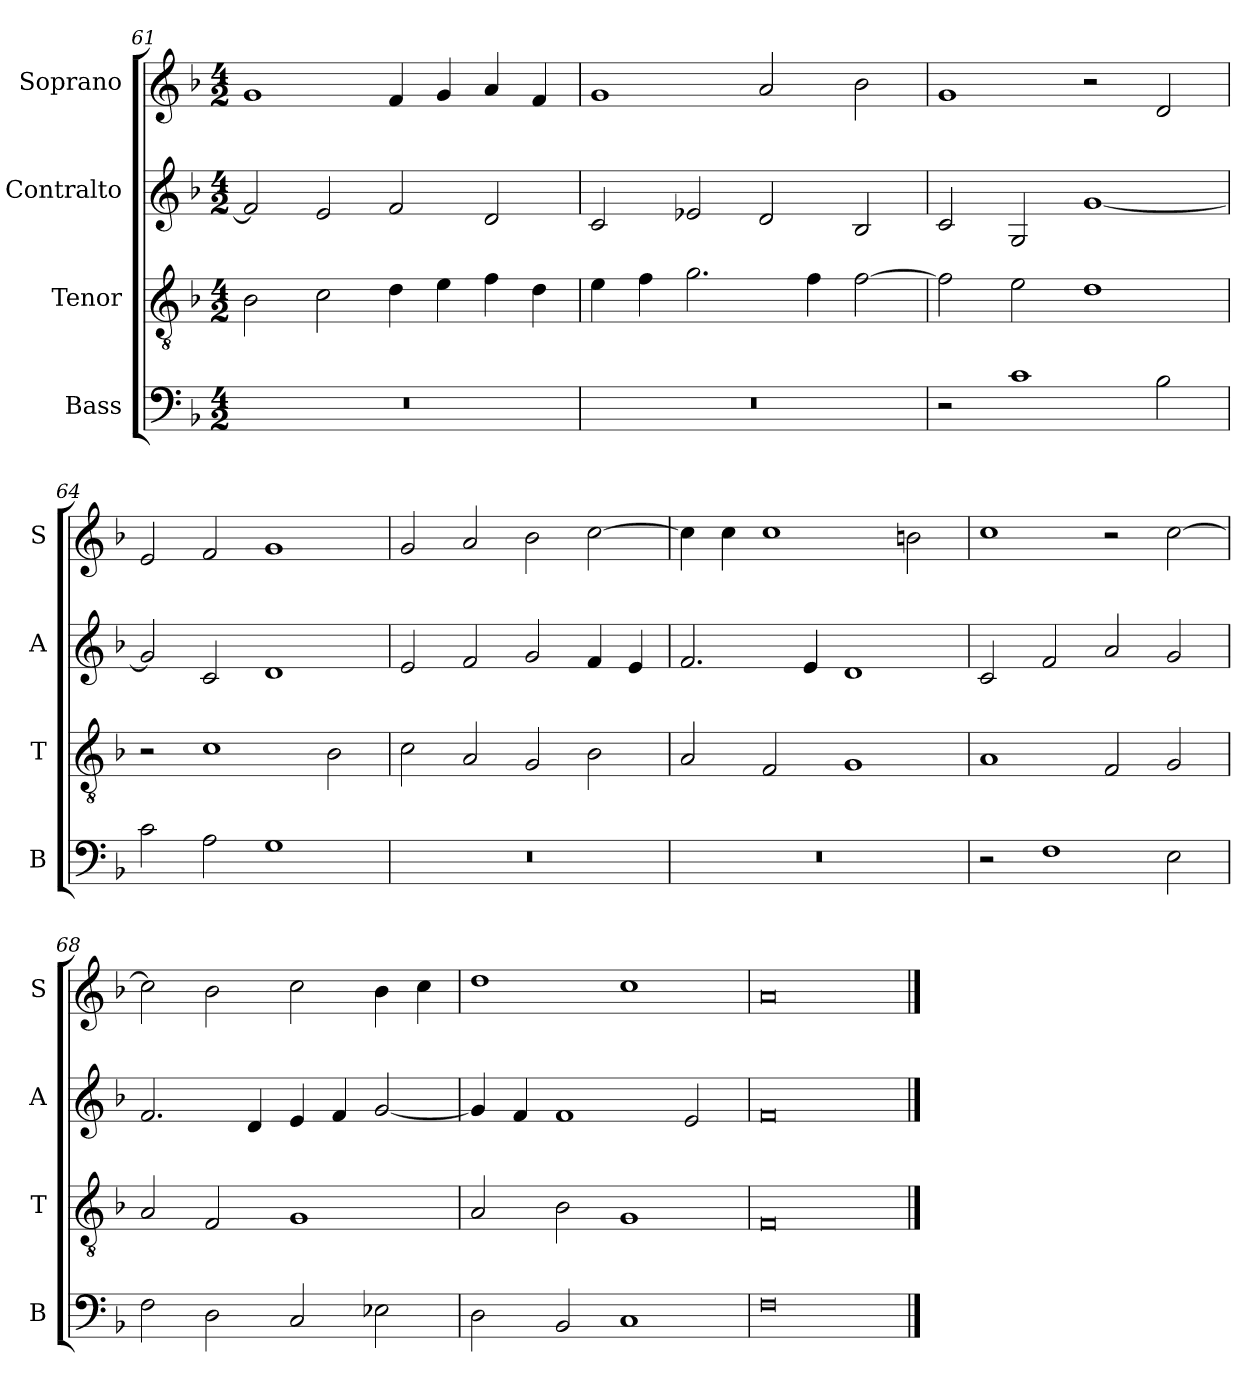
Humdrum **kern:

**kern	**kern	**kern	**kern
*part4	*part3	*part2	*part1
*staff4	*staff3	*staff2	*staff1
*I"Bass	*I"Tenor	*I"Contralto	*I"Soprano
*I'B	*I'T	*I'A	*I'S
*clefF4	*clefGv2	*clefG2	*clefG2
*k[b-]	*k[b-]	*k[b-]	*k[b-]
*F:ion	*F:ion	*F:ion	*F:ion
*M4/2	*M4/2	*M4/2	*M4/2
=61	=61	=61	=61
0r	2B-	2f]	1g
.	2c	2e	.
.	4d	2f	4f
.	4e	.	4g
.	4f	2d	4a
.	4d	.	4f
=62	=62	=62	=62
0r	4e	2c	1g
.	4f	.	.
.	2.g	2e-X	.
.	.	2d	2a
.	4f	.	.
.	[2f	2B-	2b-
=63	=63	=63	=63
2r	2f]	2c	1g
1c	2e	2G	.
.	1d	[1g	2r
2B-	.	.	2d
=64	=64	=64	=64
2c	2r	2g]	2e
2A	1c	2c	2f
1G	.	1d	1g
.	2B-	.	.
=65	=65	=65	=65
0r	2c	2e	2g
.	2A	2f	2a
.	2G	2g	2b-
.	2B-	4f	[2cc
.	.	4e	.
=66	=66	=66	=66
0r	2A	2.f	4cc]
.	.	.	4cc
.	2F	.	1cc
.	.	4e	.
.	1G	1d	.
.	.	.	2bn
=67	=67	=67	=67
2r	1A	2c	1cc
1F	.	2f	.
.	2F	2a	2r
2E	2G	2g	[2cc
=68	=68	=68	=68
2F	2A	2.f	2cc]
2D	2F	.	2b-
.	.	4d	.
2C	1G	4e	2cc
.	.	4f	.
2E-X	.	[2g	4b-
.	.	.	4cc
=69	=69	=69	=69
2D	2A	4g]	1dd
.	.	4f	.
2BB-	2B-	1f	.
1C	1G	.	1cc
.	.	2e	.
=70	=70	=70	=70
0F	0F	0f	0a
==	==	==	==
*-	*-	*-	*-
